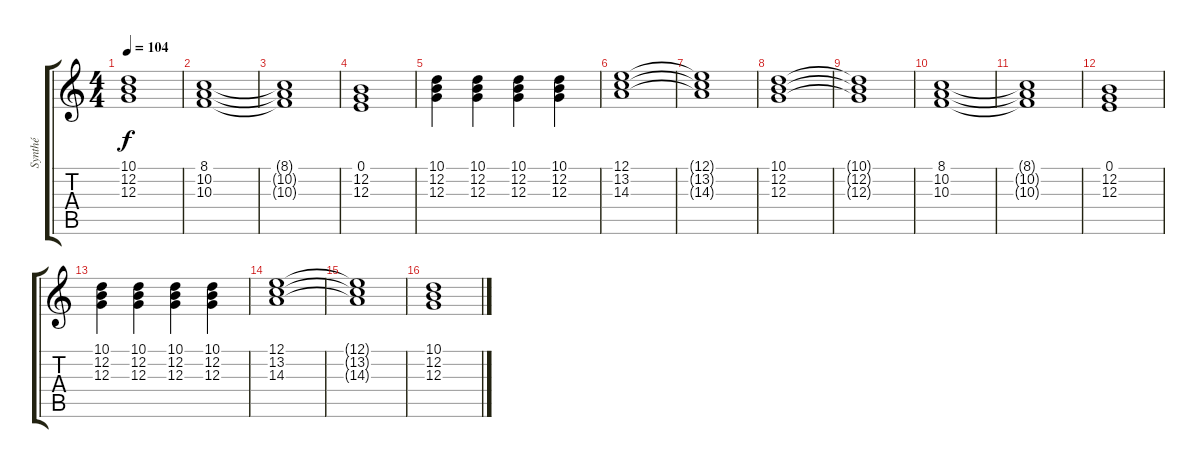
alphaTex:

\track ("Synthé" "Synthé") {instrument stringensemble1}
\staff {score tabs}
\tuning (E4 B3 G3 D3 A2 E2) {hide}
\ts (4 4)
\tempo 104
\clef g2
\ks c
(10.1{t} 12.2{t} 12.3{t}).1{dy f} |
(8.1 10.2 10.3).1 |
(8.1{t} 10.2{t} 10.3{t}).1 |
(0.1 12.2 12.3).1 |
(10.1 12.2 12.3).4 (10.1 12.2 12.3).4 (10.1 12.2 12.3).4 (10.1 12.2 12.3).4 |
(12.1 13.2 14.3).1 |
(12.1{t} 13.2{t} 14.3{t}).1 |
(10.1 12.2 12.3).1 |
(10.1{t} 12.2{t} 12.3{t}).1 |
(8.1 10.2 10.3).1 |
(8.1{t} 10.2{t} 10.3{t}).1 |
(0.1 12.2 12.3).1 |
(10.1 12.2 12.3).4 (10.1 12.2 12.3).4 (10.1 12.2 12.3).4 (10.1 12.2 12.3).4 |
(12.1 13.2 14.3).1 |
(12.1{t} 13.2{t} 14.3{t}).1 |
(10.1 12.2 12.3).1
